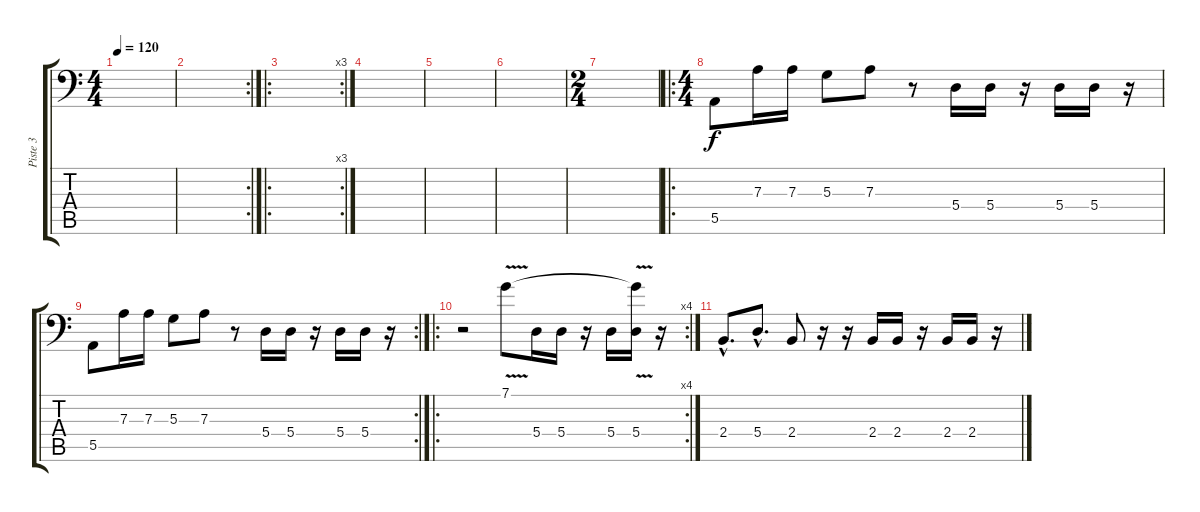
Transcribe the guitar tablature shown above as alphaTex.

\track ("Piste 3" "Piste 3") {instrument synthbass1}
\staff {score tabs}
\tuning (C3 G2 D2 A1 E1 B0) {hide}
\ts (4 4)
\tempo 120
\clef f4
\ks c
|
\rc 2
|
\ro
\rc 3
|
|
|
|
\ts (2 4)
|
\ro
\ts (4 4)
5.5.8 7.3.16 7.3.16 5.3.8 7.3.8 r.8 5.4.16 5.4.16 r.16 5.4.16 5.4.16 r.16 |
\rc 2
5.5.8 7.3.16 7.3.16 5.3.8 7.3.8 r.8 5.4.16 5.4.16 r.16 5.4.16 5.4.16 r.16 |
\ro
\rc 4
r.2 7.1{v}.8 5.4.16 5.4.16 r.16 5.4.16 (7.1{t} 5.4).16 r.16 |
2.4{hac}.8{d} 5.4{hac}.8{d} 2.4.8 r.16 r.16 2.4.16 2.4.16 r.16 2.4.16 2.4.16 r.16
